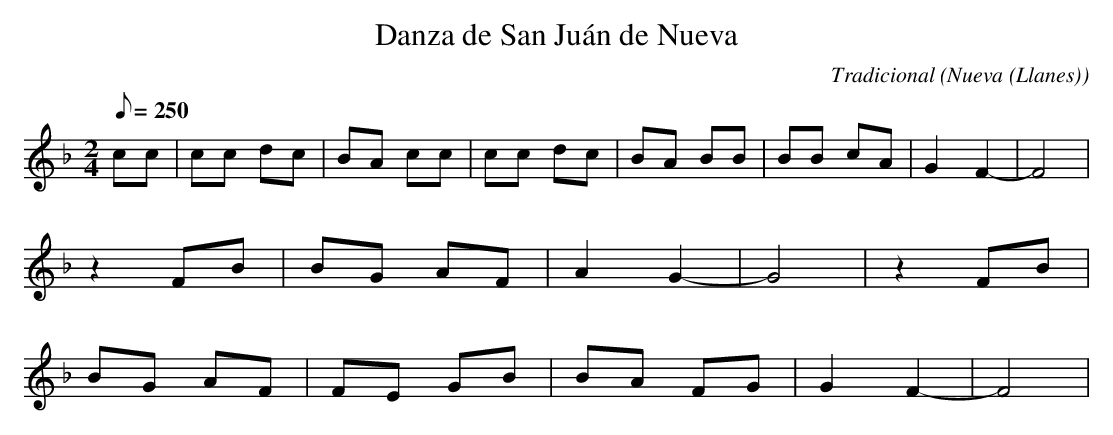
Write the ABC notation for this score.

X:1
T:Danza de San Juán de Nueva
C:Tradicional
O:Nueva (Llanes)
M:2/4
L:1/8
Q:1/8=250
K:F
cc|cc dc|BA cc|cc dc|BA BB|BB cA|G2 F2-|F4|
z2 FB|BG AF|A2 G2-|G4|z2 FB|
BG AF|FE GB|BA FG|G2 F2-|F4|
